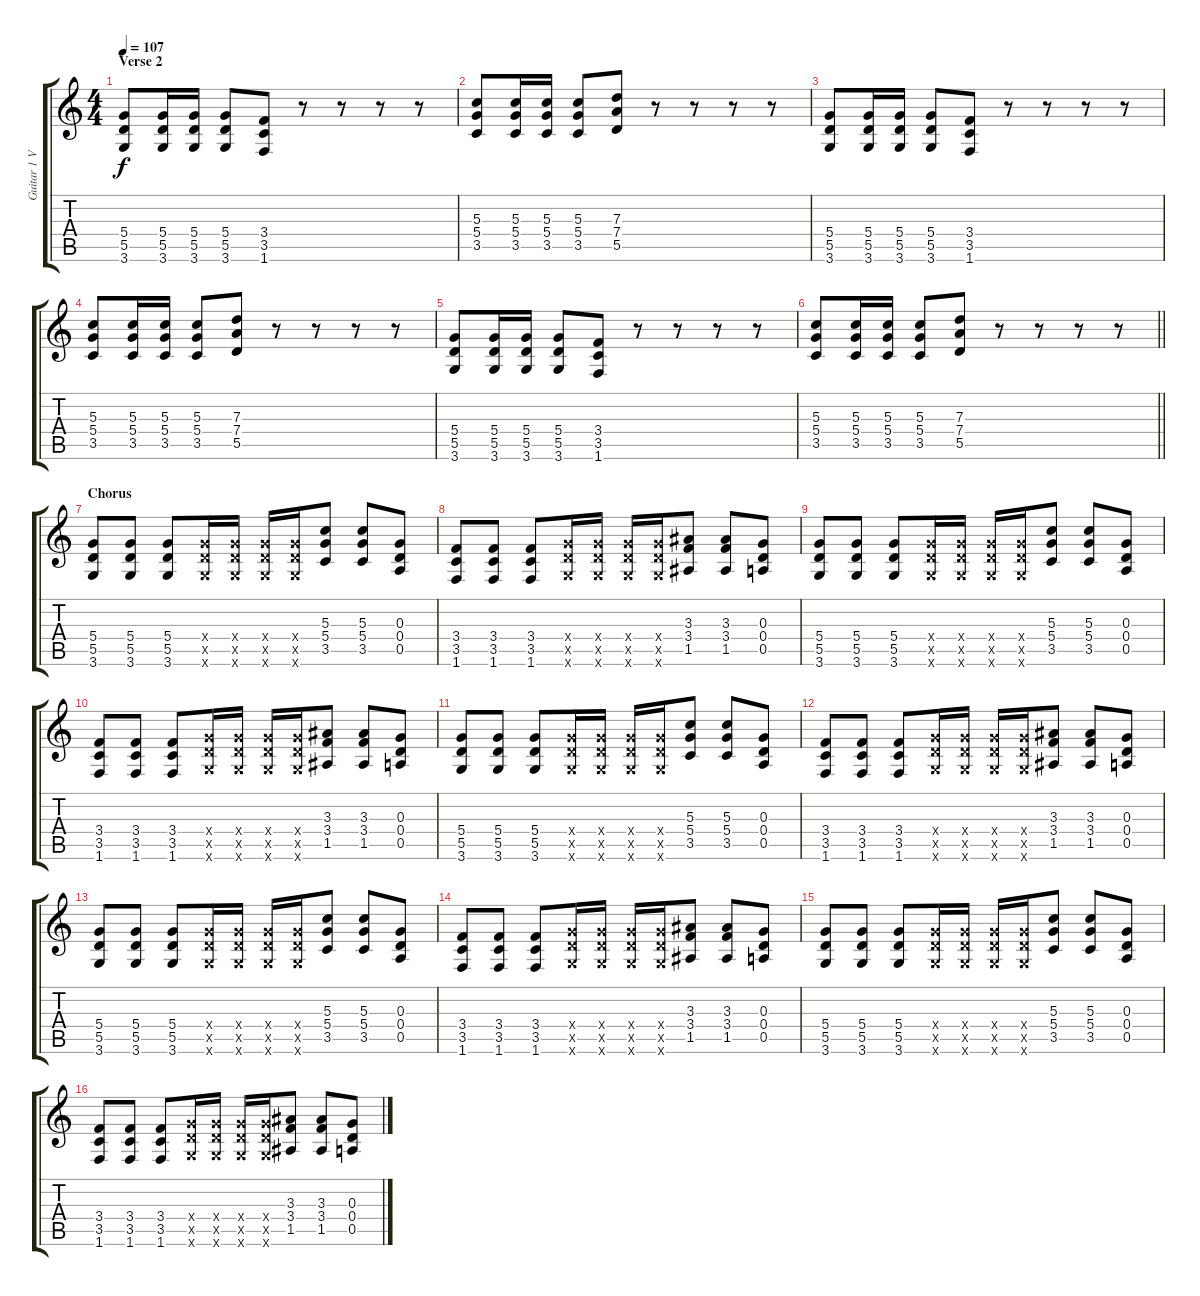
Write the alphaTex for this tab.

\track ("Guitar 1 Verse" "Guitar 1 V") {instrument distortionguitar}
\staff {score tabs}
\tuning (E4 B3 G3 D3 A2 E2) {hide}
\ts (4 4)
\section ("" "Verse 2")
\tempo 107
\clef g2
\ks c
(5.4 5.5 3.6).8{dy f} (5.4 5.5 3.6).16 (5.4 5.5 3.6).16 (5.4 5.5 3.6).8 (3.4 3.5 1.6).8 r.8 r.8 r.8 r.8 |
(5.3 5.4 3.5).8 (5.3 5.4 3.5).16 (5.3 5.4 3.5).16 (5.3 5.4 3.5).8 (7.3 7.4 5.5).8 r.8 r.8 r.8 r.8 |
(5.4 5.5 3.6).8 (5.4 5.5 3.6).16 (5.4 5.5 3.6).16 (5.4 5.5 3.6).8 (3.4 3.5 1.6).8 r.8 r.8 r.8 r.8 |
(5.3 5.4 3.5).8 (5.3 5.4 3.5).16 (5.3 5.4 3.5).16 (5.3 5.4 3.5).8 (7.3 7.4 5.5).8 r.8 r.8 r.8 r.8 |
(5.4 5.5 3.6).8 (5.4 5.5 3.6).16 (5.4 5.5 3.6).16 (5.4 5.5 3.6).8 (3.4 3.5 1.6).8 r.8 r.8 r.8 r.8 |
\barLineRight lightlight
(5.3 5.4 3.5).8 (5.3 5.4 3.5).16 (5.3 5.4 3.5).16 (5.3 5.4 3.5).8 (7.3 7.4 5.5).8 r.8 r.8 r.8 r.8 |
\section ("" "Chorus")
(5.4 5.5 3.6).8 (5.4 5.5 3.6).8 (5.4 5.5 3.6).8 (5.4{x} 5.5{x} 3.6{x}).16 (5.4{x} 5.5{x} 3.6{x}).16 (5.4{x} 5.5{x} 3.6{x}).16 (5.4{x} 5.5{x} 3.6{x}).16 (5.3 5.4 3.5).8 (5.3 5.4 3.5).8 (0.3 0.4 0.5).8 |
(3.4 3.5 1.6).8 (3.4 3.5 1.6).8 (3.4 3.5 1.6).8 (5.4{x} 5.5{x} 3.6{x}).16 (5.4{x} 5.5{x} 3.6{x}).16 (5.4{x} 5.5{x} 3.6{x}).16 (5.4{x} 5.5{x} 3.6{x}).16 (3.3 3.4 1.5).8 (3.3 3.4 1.5).8 (0.3 0.4 0.5).8 |
(5.4 5.5 3.6).8 (5.4 5.5 3.6).8 (5.4 5.5 3.6).8 (5.4{x} 5.5{x} 3.6{x}).16 (5.4{x} 5.5{x} 3.6{x}).16 (5.4{x} 5.5{x} 3.6{x}).16 (5.4{x} 5.5{x} 3.6{x}).16 (5.3 5.4 3.5).8 (5.3 5.4 3.5).8 (0.3 0.4 0.5).8 |
(3.4 3.5 1.6).8 (3.4 3.5 1.6).8 (3.4 3.5 1.6).8 (5.4{x} 5.5{x} 3.6{x}).16 (5.4{x} 5.5{x} 3.6{x}).16 (5.4{x} 5.5{x} 3.6{x}).16 (5.4{x} 5.5{x} 3.6{x}).16 (3.3 3.4 1.5).8 (3.3 3.4 1.5).8 (0.3 0.4 0.5).8 |
(5.4 5.5 3.6).8 (5.4 5.5 3.6).8 (5.4 5.5 3.6).8 (5.4{x} 5.5{x} 3.6{x}).16 (5.4{x} 5.5{x} 3.6{x}).16 (5.4{x} 5.5{x} 3.6{x}).16 (5.4{x} 5.5{x} 3.6{x}).16 (5.3 5.4 3.5).8 (5.3 5.4 3.5).8 (0.3 0.4 0.5).8 |
(3.4 3.5 1.6).8 (3.4 3.5 1.6).8 (3.4 3.5 1.6).8 (5.4{x} 5.5{x} 3.6{x}).16 (5.4{x} 5.5{x} 3.6{x}).16 (5.4{x} 5.5{x} 3.6{x}).16 (5.4{x} 5.5{x} 3.6{x}).16 (3.3 3.4 1.5).8 (3.3 3.4 1.5).8 (0.3 0.4 0.5).8 |
(5.4 5.5 3.6).8 (5.4 5.5 3.6).8 (5.4 5.5 3.6).8 (5.4{x} 5.5{x} 3.6{x}).16 (5.4{x} 5.5{x} 3.6{x}).16 (5.4{x} 5.5{x} 3.6{x}).16 (5.4{x} 5.5{x} 3.6{x}).16 (5.3 5.4 3.5).8 (5.3 5.4 3.5).8 (0.3 0.4 0.5).8 |
(3.4 3.5 1.6).8 (3.4 3.5 1.6).8 (3.4 3.5 1.6).8 (5.4{x} 5.5{x} 3.6{x}).16 (5.4{x} 5.5{x} 3.6{x}).16 (5.4{x} 5.5{x} 3.6{x}).16 (5.4{x} 5.5{x} 3.6{x}).16 (3.3 3.4 1.5).8 (3.3 3.4 1.5).8 (0.3 0.4 0.5).8 |
(5.4 5.5 3.6).8 (5.4 5.5 3.6).8 (5.4 5.5 3.6).8 (5.4{x} 5.5{x} 3.6{x}).16 (5.4{x} 5.5{x} 3.6{x}).16 (5.4{x} 5.5{x} 3.6{x}).16 (5.4{x} 5.5{x} 3.6{x}).16 (5.3 5.4 3.5).8 (5.3 5.4 3.5).8 (0.3 0.4 0.5).8 |
(3.4 3.5 1.6).8 (3.4 3.5 1.6).8 (3.4 3.5 1.6).8 (5.4{x} 5.5{x} 3.6{x}).16 (5.4{x} 5.5{x} 3.6{x}).16 (5.4{x} 5.5{x} 3.6{x}).16 (5.4{x} 5.5{x} 3.6{x}).16 (3.3 3.4 1.5).8 (3.3 3.4 1.5).8 (0.3 0.4 0.5).8
